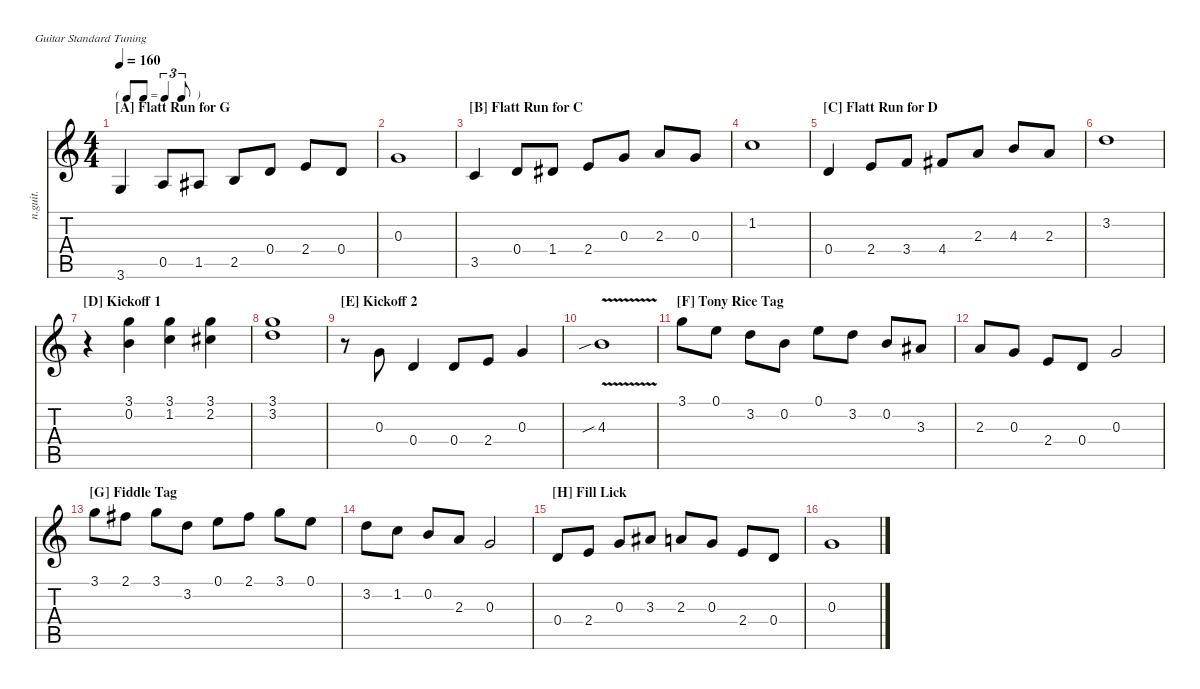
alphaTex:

\defaultSystemsLayout 4
\hideDynamics
\bracketExtendMode nobrackets
\otherSystemsTrackNameOrientation horizontal
\track ("Nylon Guitar" "n.guit.") {instrument acousticguitarnylon}
\staff {score tabs}
\tuning (E4 B3 G3 D3 A2 E2)
\ts (4 4)
\tf triplet8th
\section ("A" "Flatt Run for G")
\tempo 160
\clef g2
\ks c
3.6.4{dy mf instrument acousticguitarnylon beam Up} 0.5.8{beam Up} 1.5{acc #}.8{beam Up} 2.5.8{beam Up} 0.4.8{beam Up} 2.4.8{beam Up} 0.4.8{beam Up} |
0.3.1{beam Up} |
\section ("B" "Flatt Run for C")
3.5.4{beam Up} 0.4.8{beam Up} 1.4{acc #}.8{beam Up} 2.4.8{beam Up} 0.3.8{beam Up} 2.3.8{beam Up} 0.3.8{beam Up} |
1.2.1{beam Down} |
\section ("C" "Flatt Run for D")
0.4.4{beam Up} 2.4.8{beam Up} 3.4.8{beam Up} 4.4{acc #}.8{beam Up} 2.3.8{beam Up} 4.3.8{beam Up} 2.3.8{beam Up} |
3.2.1{beam Down} |
\section ("D" "Kickoff 1")
r.4{beam Down} (3.1 0.2).4{beam Down} (3.1 1.2).4{beam Down} (3.1 2.2{acc #}).4{beam Down} |
(3.1 3.2).1{beam Down} |
\section ("E" "Kickoff 2")
r.8{beam Down} 0.3.8{beam Up} 0.4.4{beam Up} 0.4.8{beam Up} 2.4.8{beam Up} 0.3.4{beam Up} |
4.3{v sib}.1{beam Down} |
\section ("F" "Tony Rice Tag")
3.1.8{beam Down} 0.1.8{beam Down} 3.2.8{beam Down} 0.2.8{beam Down} 0.1.8{beam Down} 3.2.8{beam Down} 0.2.8{beam Up} 3.3{acc #}.8{beam Up} |
2.3.8{beam Up} 0.3.8{beam Up} 2.4.8{beam Up} 0.4.8{beam Up} 0.3.2{beam Up} |
\section ("G" "Fiddle Tag")
3.1.8{beam Down} 2.1{acc #}.8{beam Down} 3.1.8{beam Down} 3.2.8{beam Down} 0.1.8{beam Down} 2.1{acc #}.8{beam Down} 3.1.8{beam Down} 0.1.8{beam Down} |
3.2.8{beam Down} 1.2.8{beam Down} 0.2.8{beam Up} 2.3.8{beam Up} 0.3.2{beam Up} |
\section ("H" "Fill Lick")
0.4.8{beam Up} 2.4.8{beam Up} 0.3.8{beam Up} 3.3{acc #}.8{beam Up} 2.3.8{beam Up} 0.3.8{beam Up} 2.4.8{beam Up} 0.4.8{beam Up} |
0.3.1{beam Up}
